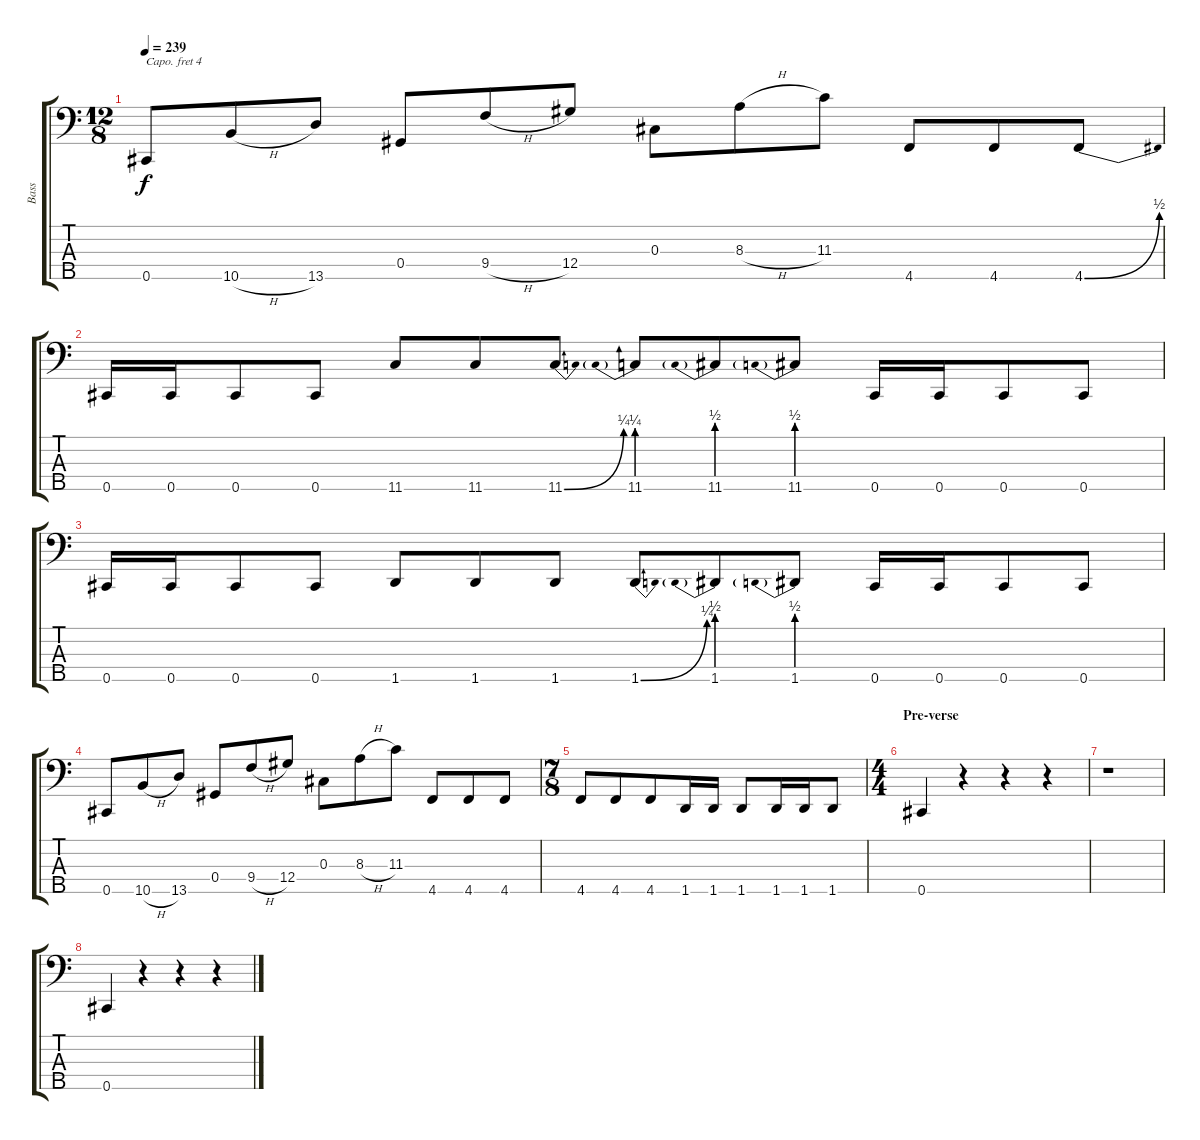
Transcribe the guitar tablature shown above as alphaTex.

\track ("Bass" "Bass") {instrument electricbassfinger}
\staff {score tabs}
\capo 4
\tuning (G2 D2 A1 E1 A0) {hide}
\ts (12 8)
\tempo 239
\clef f4
\ks c
0.5.8{dy f} 10.5{h}.8 13.5.8 0.4.8 9.4{h}.8 12.4.8 0.3.8 8.3{h}.8 11.3.8 4.5.8 4.5.8 4.5{be (bend 0 0 60 2)}.8 |
0.5.16 0.5.16 0.5.8 0.5.8 11.5.8 11.5.8 11.5{be (bend 0 0 60 1)}.8 11.5{be (prebend 0 1 60 1)}.8 11.5{be (prebend 0 2 60 2)}.8 11.5{be (prebend 0 2 60 2)}.8 0.5.16 0.5.16 0.5.8 0.5.8 |
0.5.16 0.5.16 0.5.8 0.5.8 1.5.8 1.5.8 1.5.8 1.5{be (bend 0 0 60 1)}.8 1.5{be (prebend 0 2 60 2)}.8 1.5{be (prebend 0 2 60 2)}.8 0.5.16 0.5.16 0.5.8 0.5.8 |
0.5.8 10.5{h}.8 13.5.8 0.4.8 9.4{h}.8 12.4.8 0.3.8 8.3{h}.8 11.3.8 4.5.8 4.5.8 4.5.8 |
\ts (7 8)
4.5.8 4.5.8 4.5.8 1.5.16 1.5.16 1.5.8 1.5.16 1.5.16 1.5.8 |
\ts (4 4)
\section ("" "Pre-verse")
0.5.4 r.4 r.4 r.4 |
r.1 |
0.5.4 r.4 r.4 r.4
